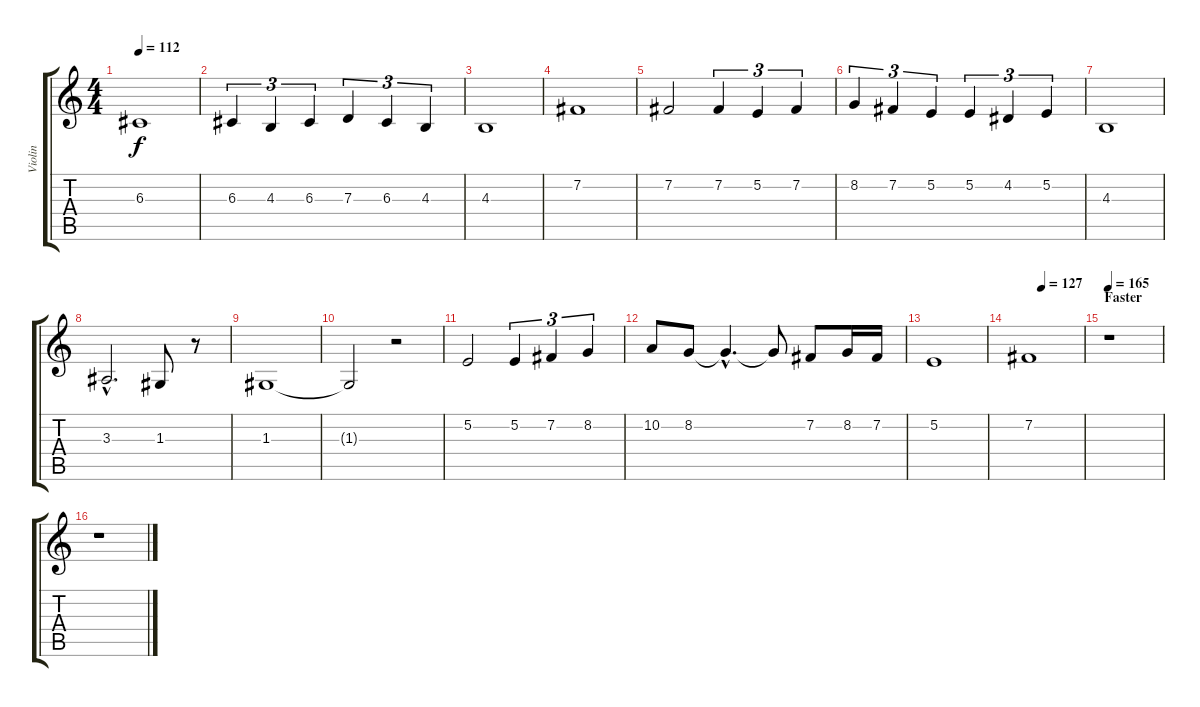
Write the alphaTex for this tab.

\track ("Violin" "Violin") {instrument violin}
\staff {score tabs}
\tuning (E4 B3 G3 D3 A2 E2) {hide}
\ts (4 4)
\tempo 112
\clef g2
\ks c
6.3.1{dy f} |
6.3.4{tu (3 2)} 4.3.4{tu (3 2)} 6.3.4{tu (3 2)} 7.3.4{tu (3 2)} 6.3.4{tu (3 2)} 4.3.4{tu (3 2)} |
4.3.1 |
7.2.1 |
7.2.2 7.2.4{tu (3 2)} 5.2.4{tu (3 2)} 7.2.4{tu (3 2)} |
8.2.4{tu (3 2)} 7.2.4{tu (3 2)} 5.2.4{tu (3 2)} 5.2.4{tu (3 2)} 4.2.4{tu (3 2)} 5.2.4{tu (3 2)} |
4.3.1 |
3.3{hac}.2{d} 1.3.8 r.8 |
1.3.1 |
1.3{t}.2 r.2 |
5.2.2 5.2.4{tu (3 2)} 7.2.4{tu (3 2)} 8.2.4{tu (3 2)} |
10.2.8 8.2.8 8.2{hac t}.4{d} 8.2{t}.8 7.2.8 8.2.16 7.2.16 |
5.2.1 |
\tempo (127 0.25)
7.2.1 |
\section ("" "Faster")
\tempo 165
r.1 |
r.1
